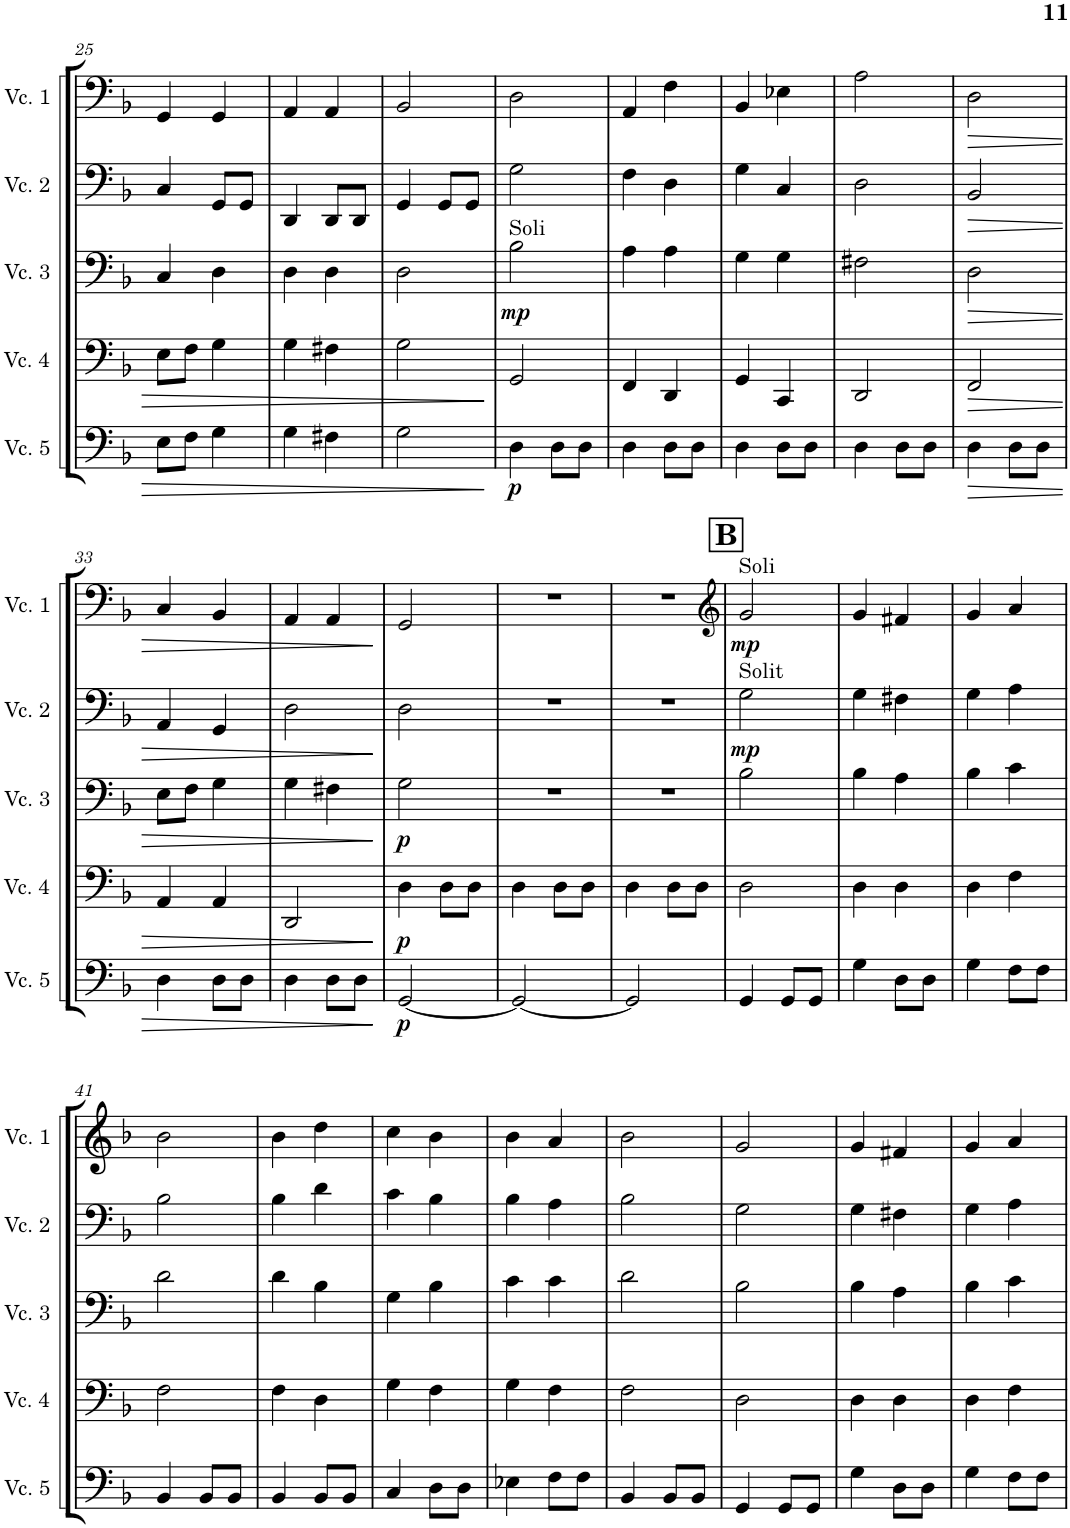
**kern	**dynam	**kern	**dynam	**kern	**dynam	**kern	**dynam	**kern	**dynam
*part5	*part5	*part4	*part4	*part3	*part3	*part2	*part2	*part1	*part1
*staff5	*staff5	*staff4	*staff4	*staff3	*staff3	*staff2	*staff2	*staff1	*staff1
*I"Cello 5	*	*I"Cello 4	*	*I"Cello 3	*	*I"Cello 2	*	*I"Cello 1	*
!!LO:PB:g=z
*clefF4	*	*clefF4	*	*clefF4	*	*clefF4	*	*clefF4	*
*k[b-]	*	*k[b-]	*	*k[b-]	*	*k[b-]	*	*k[b-]	*
*M2/4	*	*M2/4	*	*M2/4	*	*M2/4	*	*M2/4	*
=25	=25	=25	=25	=25	=25	=25	=25	=25	=25
8E\L	.	8E\L	.	4C/	.	4C/	.	4GG/	.
8F\J	.	8F\J	.	.	.	.	.	.	.
4G\	.	4G\	.	4D\	.	8GG/L	.	4GG/	.
.	.	.	.	.	.	8GG/J	.	.	.
=26	=26	=26	=26	=26	=26	=26	=26	=26	=26
4G\	.	4G\	.	4D\	.	4DD/	.	4AA/	.
4F#X\	.	4F#X\	.	4D\	.	8DD/L	.	4AA/	.
.	.	.	.	.	.	8DD/J	.	.	.
=27	=27	=27	=27	=27	=27	=27	=27	=27	=27
2G\	.	2G\	.	2D\	.	4GG/	.	2BB-/	.
.	.	.	.	.	.	8GG/L	.	.	.
.	.	.	.	.	.	8GG/J	.	.	.
=28	=28	=28	=28	=28	=28	=28	=28	=28	=28
!	!	!	!	!LO:TX:a:t=Soli	!	!	!	!	!
!	!LO:DY:b	!	!	!	!LO:DY:b	!	!	!	!
4D\	p	2GG/	.	2B-\	mp	2G\	.	2D\	.
8D\L	.	.	.	.	.	.	.	.	.
8D\J	.	.	.	.	.	.	.	.	.
=29	=29	=29	=29	=29	=29	=29	=29	=29	=29
4D\	.	4FF/	.	4A\	.	4F\	.	4AA/	.
8D\L	.	4DD/	.	4A\	.	4D\	.	4F\	.
8D\J	.	.	.	.	.	.	.	.	.
=30	=30	=30	=30	=30	=30	=30	=30	=30	=30
4D\	.	4GG/	.	4G\	.	4G\	.	4BB-/	.
8D\L	.	4CC/	.	4G\	.	4C/	.	4E-X\	.
8D\J	.	.	.	.	.	.	.	.	.
=31	=31	=31	=31	=31	=31	=31	=31	=31	=31
4D\	.	2DD/	.	2F#X\	.	2D\	.	2A\	.
8D\L	.	.	.	.	.	.	.	.	.
8D\J	.	.	.	.	.	.	.	.	.
=32	=32	=32	=32	=32	=32	=32	=32	=32	=32
!	!LO:HP:b	!	!LO:HP:b	!	!LO:HP:b	!	!LO:HP:b	!	!LO:HP:b
4D\	>	2FF/	>	2D\	>	2BB-/	>	2D\	>
8D\L	.	.	.	.	.	.	.	.	.
8D\J	.	.	.	.	.	.	.	.	.
!!LO:LB:g=z
=33	=33	=33	=33	=33	=33	=33	=33	=33	=33
4D\	.	4AA/	.	8E\L	.	4AA/	.	4C/	.
.	.	.	.	8F\J	.	.	.	.	.
8D\L	.	4AA/	.	4G\	.	4GG/	.	4BB-/	.
8D\J	.	.	.	.	.	.	.	.	.
=34	=34	=34	=34	=34	=34	=34	=34	=34	=34
4D\	.	2DD/	.	4G\	.	2D\	.	4AA/	.
8D\L	.	.	.	4F#X\	.	.	.	4AA/	.
8D\J	.	.	.	.	.	.	.	.	.
.	]	.	]	.	]	.	]	.	]
=35	=35	=35	=35	=35	=35	=35	=35	=35	=35
!	!LO:DY:b	!	!LO:DY:b	!	!LO:DY:b	!	!	!	!
[2GG/	p	4D\	p	2G\	p	2D\	.	2GG/	.
.	.	8D\L	.	.	.	.	.	.	.
.	.	8D\J	.	.	.	.	.	.	.
=36	=36	=36	=36	=36	=36	=36	=36	=36	=36
2GG/_	.	4D\	.	2r	.	2r	.	2r	.
.	.	8D\L	.	.	.	.	.	.	.
.	.	8D\J	.	.	.	.	.	.	.
=37	=37	=37	=37	=37	=37	=37	=37	=37	=37
2GG/]	.	4D\	.	2r	.	2r	.	2r	.
.	.	8D\L	.	.	.	.	.	.	.
.	.	8D\J	.	.	.	.	.	.	.
!!LO:REH:place=s1:a:B:cj:fs=14:t=B
=38	=38	=38	=38	=38	=38	=38	=38	=38	=38
*	*	*	*	*	*	*	*	*clefG2	*
!	!	!	!	!	!	!	!	!LO:TX:a:t=Soli	!
!	!	!	!	!	!	!LO:TX:a:t=Solit	!	!	!
!	!	!	!	!	!	!	!LO:DY:b	!	!LO:DY:b
4GG/	.	2D\	.	2B-\	.	2G\	mp	2g/	mp
8GG/L	.	.	.	.	.	.	.	.	.
8GG/J	.	.	.	.	.	.	.	.	.
=39	=39	=39	=39	=39	=39	=39	=39	=39	=39
4G\	.	4D\	.	4B-\	.	4G\	.	4g/	.
8D\L	.	4D\	.	4A\	.	4F#X\	.	4f#X/	.
8D\J	.	.	.	.	.	.	.	.	.
=40	=40	=40	=40	=40	=40	=40	=40	=40	=40
4G\	.	4D\	.	4B-\	.	4G\	.	4g/	.
8F\L	.	4F\	.	4c\	.	4A\	.	4a/	.
8F\J	.	.	.	.	.	.	.	.	.
!!LO:LB:g=z
=41	=41	=41	=41	=41	=41	=41	=41	=41	=41
4BB-/	.	2F\	.	2d\	.	2B-\	.	2b-\	.
8BB-/L	.	.	.	.	.	.	.	.	.
8BB-/J	.	.	.	.	.	.	.	.	.
=42	=42	=42	=42	=42	=42	=42	=42	=42	=42
4BB-/	.	4F\	.	4d\	.	4B-\	.	4b-\	.
8BB-/L	.	4D\	.	4B-\	.	4d\	.	4dd\	.
8BB-/J	.	.	.	.	.	.	.	.	.
=43	=43	=43	=43	=43	=43	=43	=43	=43	=43
4C/	.	4G\	.	4G\	.	4c\	.	4cc\	.
8D\L	.	4F\	.	4B-\	.	4B-\	.	4b-\	.
8D\J	.	.	.	.	.	.	.	.	.
=44	=44	=44	=44	=44	=44	=44	=44	=44	=44
4E-X\	.	4G\	.	4c\	.	4B-\	.	4b-\	.
8F\L	.	4F\	.	4c\	.	4A\	.	4a/	.
8F\J	.	.	.	.	.	.	.	.	.
=45	=45	=45	=45	=45	=45	=45	=45	=45	=45
4BB-/	.	2F\	.	2d\	.	2B-\	.	2b-\	.
8BB-/L	.	.	.	.	.	.	.	.	.
8BB-/J	.	.	.	.	.	.	.	.	.
=46	=46	=46	=46	=46	=46	=46	=46	=46	=46
4GG/	.	2D\	.	2B-\	.	2G\	.	2g/	.
8GG/L	.	.	.	.	.	.	.	.	.
8GG/J	.	.	.	.	.	.	.	.	.
=47	=47	=47	=47	=47	=47	=47	=47	=47	=47
4G\	.	4D\	.	4B-\	.	4G\	.	4g/	.
8D\L	.	4D\	.	4A\	.	4F#X\	.	4f#X/	.
8D\J	.	.	.	.	.	.	.	.	.
=48	=48	=48	=48	=48	=48	=48	=48	=48	=48
4G\	.	4D\	.	4B-\	.	4G\	.	4g/	.
8F\L	.	4F\	.	4c\	.	4A\	.	4a/	.
8F\J	.	.	.	.	.	.	.	.	.
=	=	=	=	=	=	=	=	=	=
*-	*-	*-	*-	*-	*-	*-	*-	*-	*-
